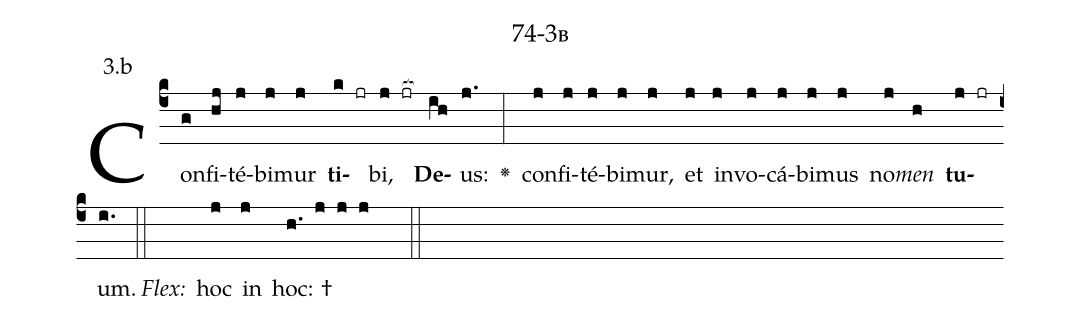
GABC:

name: 74-3b;
annotation: 3.b;
%%
(c4)Con(g)fi(hj)té(j)bi(j)mur(j) <b>ti</b>(k jr)bi,(j jr[ocb:1{]) <b>De</b>(ih[ocb:0}])us:(j.) <v>\greheightstar</v>(:) con(j)fi(j)té(j)bi(j)mur,(j) et(j) in(j)vo(j)cá(j)bi(j)mus(j) no(j)<i>men</i>(h) <b>tu</b>(j jr)um.(i.) (::)
<i>Flex:</i>()  hoc(j) in(j) hoc: †(h. j j j  ::)

%E(j) u(j) o(j) u(h) a(j) e.(i.) (::)
